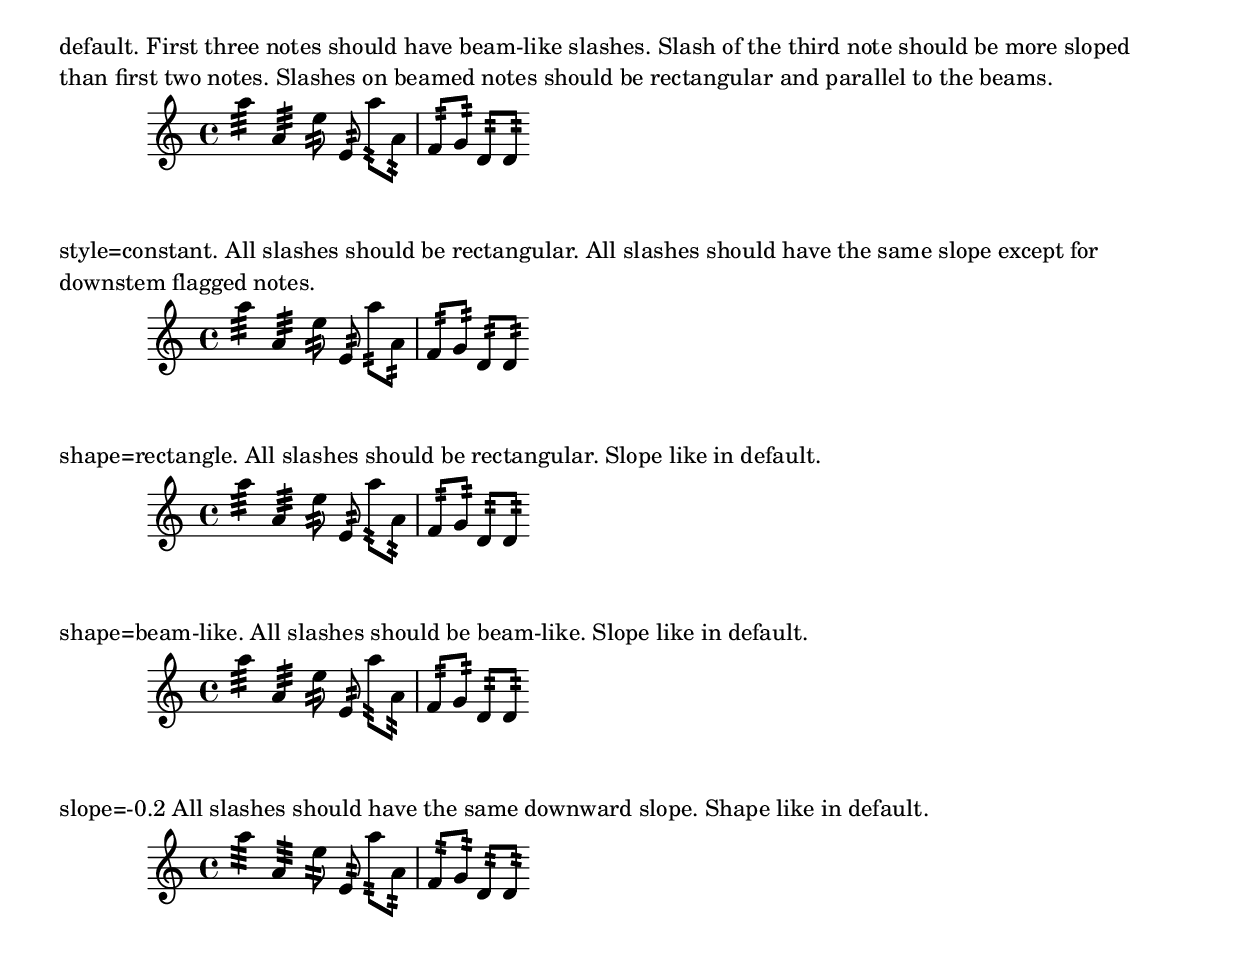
\version "2.19.8"

\header {
  texidoc = "Controlling the appearance of tremolo slashes.  Property
  @code{slope} is self-explanatory.  Property @code{shape} determines
  whether slashes look like rectangles or like very small beams.  Setting
  these properties directly cause all slashes behave in the specified way.
  However, one usually wants the slashes to behave differently depending on
  whether the note has flags, beams or only a plain stem.  That's what the
  @code{style} property is used for: it sets shape and slope depending on
  the situation.  There are two styles defined: @code{default} and
  @code{constant}."
}

music = {
  a''4:32 a':
  e''8: \noBeam e':
  a'': [ a': ]
  f': [ g':]
  d': [ d': ]
}

\markup \wordwrap { default.  First three notes should have beam-like slashes.
Slash of the third note should be more sloped than first two notes.
Slashes on beamed notes should be rectangular and parallel to the beams. }
\new Staff {
  \music
}

\markup \wordwrap { style=constant.  All slashes should be rectangular.
All slashes should have the same slope except for downstem flagged notes. }
\new Staff {
  \override StemTremolo.style = #'constant
  \music
}

\markup \wordwrap { shape=rectangle.  All slashes should be rectangular.
Slope like in default. }
\new Staff {
  \override StemTremolo.shape = #'rectangle
  \music
}

\markup \wordwrap { shape=beam-like.  All slashes should be beam-like.
Slope like in default. }
\new Staff {
  \override StemTremolo.shape = #'beam-like
  \music
}

\markup \wordwrap { slope=-0.2  All slashes should have the same downward slope.
  Shape like in default. }
\new Staff {
  \override StemTremolo.slope = #-0.2
  \music
}
